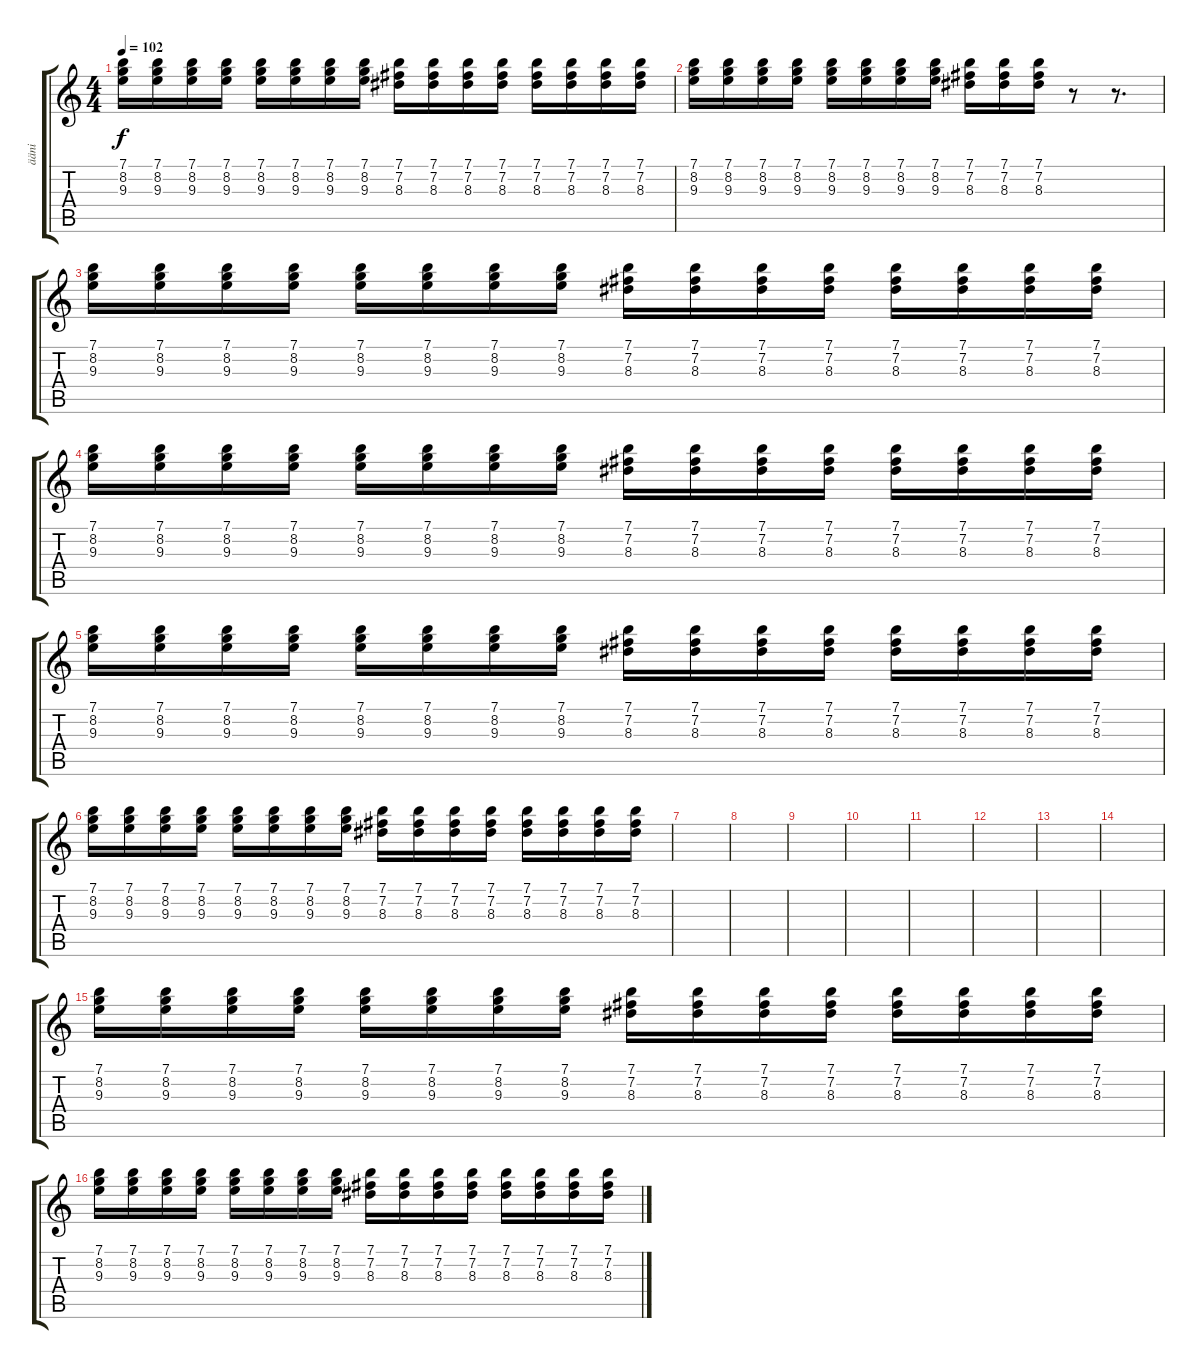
\track ("ääni" "ääni") {instrument overdrivenguitar}
\staff {score tabs}
\tuning (E4 B3 G3 D3 A2 E2) {hide}
\ts (4 4)
\tempo 102
\clef g2
\ks c
(7.1 8.2 9.3).16{dy f instrument overdrivenguitar} (7.1 8.2 9.3).16 (7.1 8.2 9.3).16 (7.1 8.2 9.3).16 (7.1 8.2 9.3).16 (7.1 8.2 9.3).16 (7.1 8.2 9.3).16 (7.1 8.2 9.3).16 (7.1 7.2 8.3).16 (7.1 7.2 8.3).16 (7.1 7.2 8.3).16 (7.1 7.2 8.3).16 (7.1 7.2 8.3).16 (7.1 7.2 8.3).16 (7.1 7.2 8.3).16 (7.1 7.2 8.3).16 |
(7.1 8.2 9.3).16 (7.1 8.2 9.3).16 (7.1 8.2 9.3).16 (7.1 8.2 9.3).16 (7.1 8.2 9.3).16 (7.1 8.2 9.3).16 (7.1 8.2 9.3).16 (7.1 8.2 9.3).16 (7.1 7.2 8.3).16 (7.1 7.2 8.3).16 (7.1 7.2 8.3).16 r.8 r.8{d} |
(7.1 8.2 9.3).16 (7.1 8.2 9.3).16 (7.1 8.2 9.3).16 (7.1 8.2 9.3).16 (7.1 8.2 9.3).16 (7.1 8.2 9.3).16 (7.1 8.2 9.3).16 (7.1 8.2 9.3).16 (7.1 7.2 8.3).16 (7.1 7.2 8.3).16 (7.1 7.2 8.3).16 (7.1 7.2 8.3).16 (7.1 7.2 8.3).16 (7.1 7.2 8.3).16 (7.1 7.2 8.3).16 (7.1 7.2 8.3).16 |
(7.1 8.2 9.3).16 (7.1 8.2 9.3).16 (7.1 8.2 9.3).16 (7.1 8.2 9.3).16 (7.1 8.2 9.3).16 (7.1 8.2 9.3).16 (7.1 8.2 9.3).16 (7.1 8.2 9.3).16 (7.1 7.2 8.3).16 (7.1 7.2 8.3).16 (7.1 7.2 8.3).16 (7.1 7.2 8.3).16 (7.1 7.2 8.3).16 (7.1 7.2 8.3).16 (7.1 7.2 8.3).16 (7.1 7.2 8.3).16 |
(7.1 8.2 9.3).16 (7.1 8.2 9.3).16 (7.1 8.2 9.3).16 (7.1 8.2 9.3).16 (7.1 8.2 9.3).16 (7.1 8.2 9.3).16 (7.1 8.2 9.3).16 (7.1 8.2 9.3).16 (7.1 7.2 8.3).16 (7.1 7.2 8.3).16 (7.1 7.2 8.3).16 (7.1 7.2 8.3).16 (7.1 7.2 8.3).16 (7.1 7.2 8.3).16 (7.1 7.2 8.3).16 (7.1 7.2 8.3).16 |
(7.1 8.2 9.3).16 (7.1 8.2 9.3).16 (7.1 8.2 9.3).16 (7.1 8.2 9.3).16 (7.1 8.2 9.3).16 (7.1 8.2 9.3).16 (7.1 8.2 9.3).16 (7.1 8.2 9.3).16 (7.1 7.2 8.3).16 (7.1 7.2 8.3).16 (7.1 7.2 8.3).16 (7.1 7.2 8.3).16 (7.1 7.2 8.3).16 (7.1 7.2 8.3).16 (7.1 7.2 8.3).16 (7.1 7.2 8.3).16 |
|
|
|
|
|
|
|
|
(7.1 8.2 9.3).16 (7.1 8.2 9.3).16 (7.1 8.2 9.3).16 (7.1 8.2 9.3).16 (7.1 8.2 9.3).16 (7.1 8.2 9.3).16 (7.1 8.2 9.3).16 (7.1 8.2 9.3).16 (7.1 7.2 8.3).16 (7.1 7.2 8.3).16 (7.1 7.2 8.3).16 (7.1 7.2 8.3).16 (7.1 7.2 8.3).16 (7.1 7.2 8.3).16 (7.1 7.2 8.3).16 (7.1 7.2 8.3).16 |
(7.1 8.2 9.3).16 (7.1 8.2 9.3).16 (7.1 8.2 9.3).16 (7.1 8.2 9.3).16 (7.1 8.2 9.3).16 (7.1 8.2 9.3).16 (7.1 8.2 9.3).16 (7.1 8.2 9.3).16 (7.1 7.2 8.3).16 (7.1 7.2 8.3).16 (7.1 7.2 8.3).16 (7.1 7.2 8.3).16 (7.1 7.2 8.3).16 (7.1 7.2 8.3).16 (7.1 7.2 8.3).16 (7.1 7.2 8.3).16
